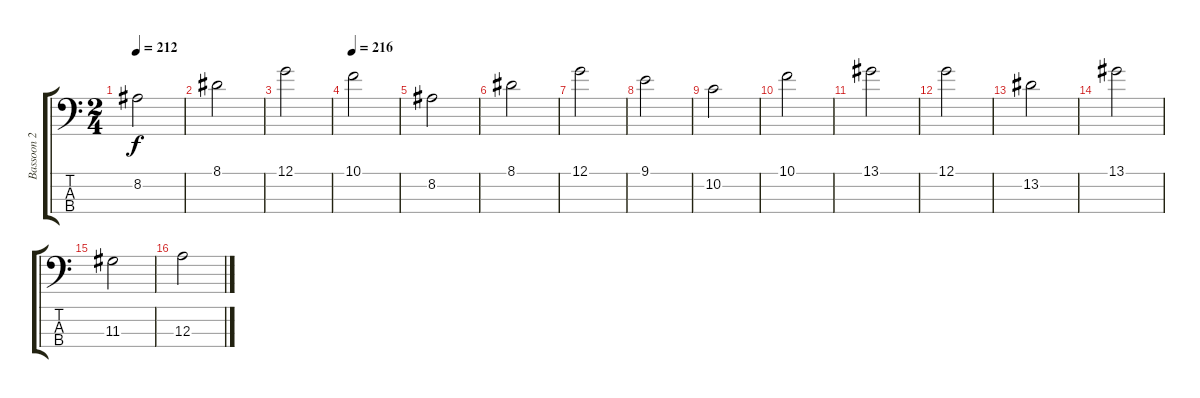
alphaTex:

\track ("Bassoon 2" "Bassoon 2") {instrument acousticguitarnylon}
\staff {score tabs}
\tuning (G2 D2 A1 E1) {hide}
\ts (2 4)
\tempo 212
\clef f4
\ks c
8.2.2{dy f} |
8.1.2 |
12.1.2 |
\tempo 216
10.1.2 |
8.2.2 |
8.1.2 |
12.1.2 |
9.1.2 |
10.2.2 |
10.1.2 |
13.1.2 |
12.1.2 |
13.2.2 |
13.1.2 |
11.3.2 |
12.3.2
